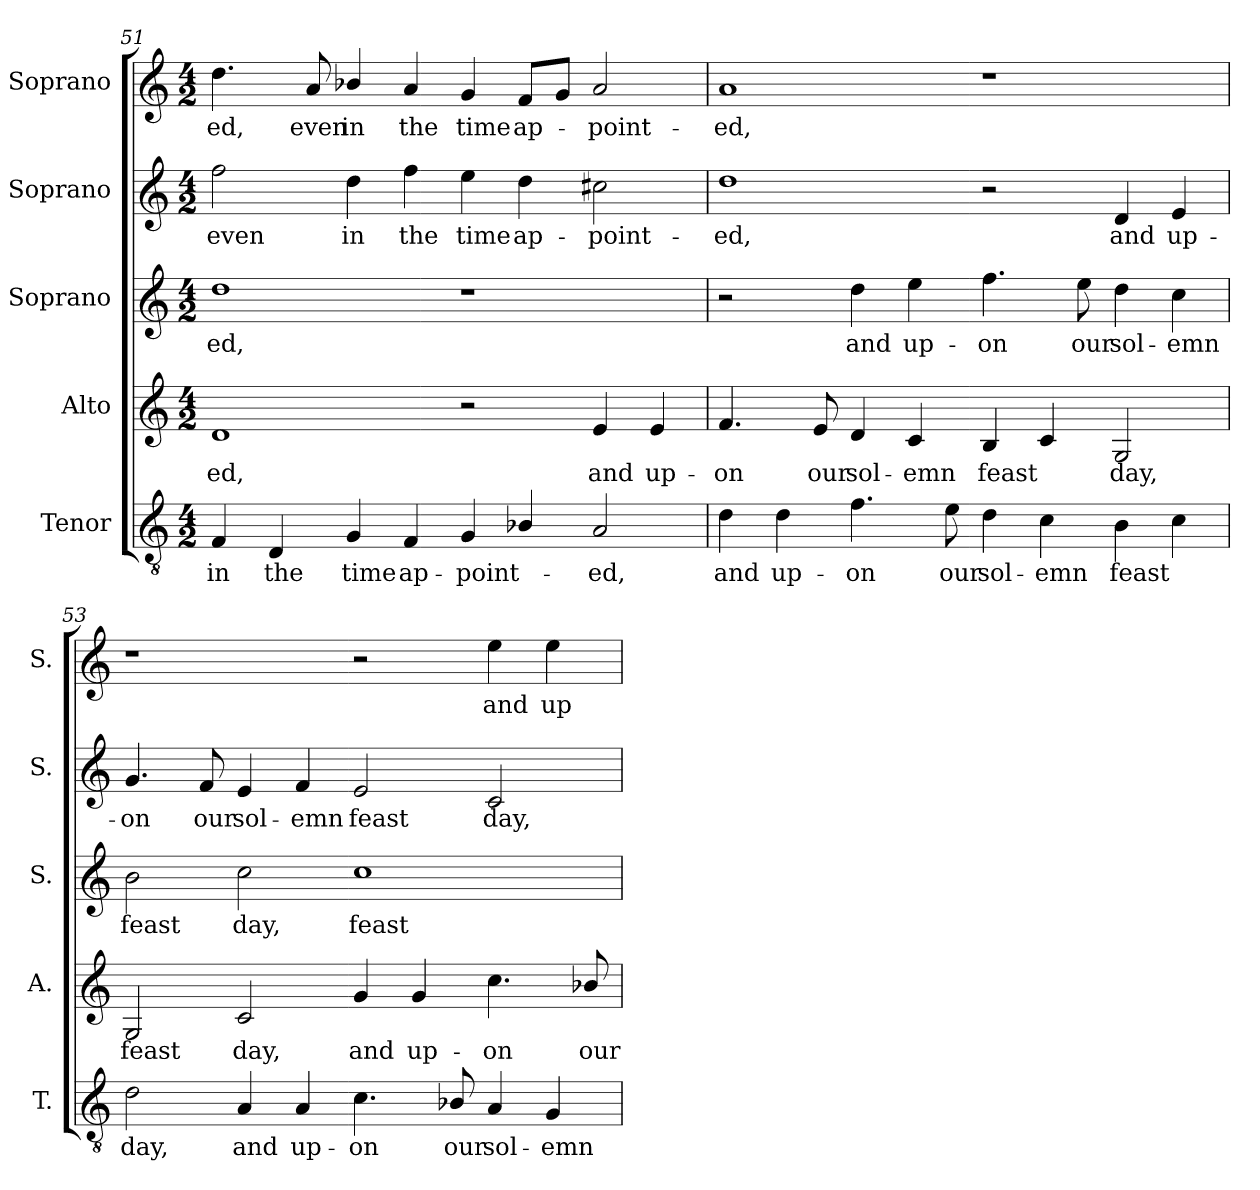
**kern	**text	**kern	**text	**kern	**text	**kern	**text	**kern	**text
*part5	*part5	*part4	*part4	*part3	*part3	*part2	*part2	*part1	*part1
*staff5	*staff5	*staff4	*staff4	*staff3	*staff3	*staff2	*staff2	*staff1	*staff1
*I"Tenor	*	*I"Alto	*	*I"Soprano	*	*I"Soprano	*	*I"Soprano	*
*I'T.	*	*I'A.	*	*I'S.	*	*I'S.	*	*I'S.	*
*clefGv2	*	*clefG2	*	*clefG2	*	*clefG2	*	*clefG2	*
*ITrd7c12	*	*	*	*	*	*	*	*	*
*k[]	*	*k[]	*	*k[]	*	*k[]	*	*k[]	*
*C:	*	*C:	*	*C:	*	*C:	*	*C:	*
*M4/2	*	*M4/2	*	*M4/2	*	*M4/2	*	*M4/2	*
=51	=51	=51	=51	=51	=51	=51	=51	=51	=51
!	!LO:LY:b:color=#000000	!	!	!	!	!	!	!	!
!	!	!	!LO:LY:b:color=#000000	!	!	!	!	!	!
!	!	!	!	!	!LO:LY:b:color=#000000	!	!	!	!
!	!	!	!	!	!	!	!LO:LY:b:color=#000000	!	!
!	!	!	!	!	!	!	!	!	!LO:LY:b:color=#000000
4FFi/	in	1di	-ed,	1ddi	-ed,	2ffi\	even	4.ddi\	-ed,
!	!LO:LY:b:color=#000000	!	!	!	!	!	!	!	!
4DDi/	the	.	.	.	.	.	.	.	.
!	!	!	!	!	!	!	!	!	!LO:LY:b:color=#000000
.	.	.	.	.	.	.	.	8ai/	even
!	!LO:LY:b:color=#000000	!	!	!	!	!	!	!	!
!	!	!	!	!	!	!	!LO:LY:b:color=#000000	!	!
!	!	!	!	!	!	!	!	!	!LO:LY:b:color=#000000
4GGi/	time	.	.	.	.	4ddi\	in	4b-Xi/	in
!	!LO:LY:b:color=#000000	!	!	!	!	!	!	!	!
!	!	!	!	!	!	!	!LO:LY:b:color=#000000	!	!
!	!	!	!	!	!	!	!	!	!LO:LY:b:color=#000000
4FFi/	ap-	.	.	.	.	4ffi\	the	4ai/	the
!	!LO:LY:b:color=#000000	!	!	!	!	!	!	!	!
!	!	!	!	!	!	!	!LO:LY:b:color=#000000	!	!
!	!	!	!	!	!	!	!	!	!LO:LY:b:color=#000000
4GGi/	-point-	2r	.	1r	.	4eei\	time	4gi/	time
!	!	!	!	!	!	!	!LO:LY:b:color=#000000	!	!
!	!	!	!	!	!	!	!	!	!LO:LY:b:color=#000000
4BB-Xi/	.	.	.	.	.	4ddi\	ap-	8fi/L	ap-
.	.	.	.	.	.	.	.	8gi/J	.
!	!LO:LY:b:color=#000000	!	!	!	!	!	!	!	!
!	!	!	!LO:LY:b:color=#000000	!	!	!	!	!	!
!	!	!	!	!	!	!	!LO:LY:b:color=#000000	!	!
!	!	!	!	!	!	!	!	!	!LO:LY:b:color=#000000
2AAi/	-ed,	4ei/	and	.	.	2cc#Xi\	-point-	2ai/	-point-
!	!	!	!LO:LY:b:color=#000000	!	!	!	!	!	!
.	.	4ei/	up-	.	.	.	.	.	.
=52	=52	=52	=52	=52	=52	=52	=52	=52	=52
!	!LO:LY:b:color=#000000	!	!	!	!	!	!	!	!
!	!	!	!LO:LY:b:color=#000000	!	!	!	!	!	!
!	!	!	!	!	!	!	!LO:LY:b:color=#000000	!	!
!	!	!	!	!	!	!	!	!	!LO:LY:b:color=#000000
4Di\	and	4.fi/	-on	2r	.	1ddi	-ed,	1ai	-ed,
!	!LO:LY:b:color=#000000	!	!	!	!	!	!	!	!
4Di\	up-	.	.	.	.	.	.	.	.
!	!	!	!LO:LY:b:color=#000000	!	!	!	!	!	!
.	.	8ei/	our	.	.	.	.	.	.
!	!LO:LY:b:color=#000000	!	!	!	!	!	!	!	!
!	!	!	!LO:LY:b:color=#000000	!	!	!	!	!	!
!	!	!	!	!	!LO:LY:b:color=#000000	!	!	!	!
4.Fi\	-on	4di/	sol-	4ddi\	and	.	.	.	.
!	!	!	!LO:LY:b:color=#000000	!	!	!	!	!	!
!	!	!	!	!	!LO:LY:b:color=#000000	!	!	!	!
.	.	4ci/	-emn	4eei\	up-	.	.	.	.
!	!LO:LY:b:color=#000000	!	!	!	!	!	!	!	!
8Ei\	our	.	.	.	.	.	.	.	.
!	!LO:LY:b:color=#000000	!	!	!	!	!	!	!	!
!	!	!	!LO:LY:b:color=#000000	!	!	!	!	!	!
!	!	!	!	!	!LO:LY:b:color=#000000	!	!	!	!
4Di\	sol-	4Bi/	feast	4.ffi\	-on	2r	.	1r	.
!	!LO:LY:b:color=#000000	!	!	!	!	!	!	!	!
4Ci\	-emn	4ci/	.	.	.	.	.	.	.
!	!	!	!	!	!LO:LY:b:color=#000000	!	!	!	!
.	.	.	.	8eei\	our	.	.	.	.
!	!LO:LY:b:color=#000000	!	!	!	!	!	!	!	!
!	!	!	!LO:LY:b:color=#000000	!	!	!	!	!	!
!	!	!	!	!	!LO:LY:b:color=#000000	!	!	!	!
!	!	!	!	!	!	!	!LO:LY:b:color=#000000	!	!
4BBi\	feast	2Gi/	day,	4ddi\	sol-	4di/	and	.	.
!	!	!	!	!	!LO:LY:b:color=#000000	!	!	!	!
!	!	!	!	!	!	!	!LO:LY:b:color=#000000	!	!
4Ci\	.	.	.	4cci\	-emn	4ei/	up-	.	.
!!LO:LB:g=z
=53	=53	=53	=53	=53	=53	=53	=53	=53	=53
!	!LO:LY:b:color=#000000	!	!	!	!	!	!	!	!
!	!	!	!LO:LY:b:color=#000000	!	!	!	!	!	!
!	!	!	!	!	!LO:LY:b:color=#000000	!	!	!	!
!	!	!	!	!	!	!	!LO:LY:b:color=#000000	!	!
2Di\	day,	2Gi/	feast	2bi\	feast	4.gi/	-on	1r	.
!	!	!	!	!	!	!	!LO:LY:b:color=#000000	!	!
.	.	.	.	.	.	8fi/	our	.	.
!	!LO:LY:b:color=#000000	!	!	!	!	!	!	!	!
!	!	!	!LO:LY:b:color=#000000	!	!	!	!	!	!
!	!	!	!	!	!LO:LY:b:color=#000000	!	!	!	!
!	!	!	!	!	!	!	!LO:LY:b:color=#000000	!	!
4AAi/	and	2ci/	day,	2cci\	day,	4ei/	sol-	.	.
!	!LO:LY:b:color=#000000	!	!	!	!	!	!	!	!
!	!	!	!	!	!	!	!LO:LY:b:color=#000000	!	!
4AAi/	up-	.	.	.	.	4fi/	-emn	.	.
!	!LO:LY:b:color=#000000	!	!	!	!	!	!	!	!
!	!	!	!LO:LY:b:color=#000000	!	!	!	!	!	!
!	!	!	!	!	!LO:LY:b:color=#000000	!	!	!	!
!	!	!	!	!	!	!	!LO:LY:b:color=#000000	!	!
4.Ci\	-on	4gi/	and	1cci	feast	2ei/	feast	2r	.
!	!	!	!LO:LY:b:color=#000000	!	!	!	!	!	!
.	.	4gi/	up-	.	.	.	.	.	.
!	!LO:LY:b:color=#000000	!	!	!	!	!	!	!	!
8BB-Xi/	our	.	.	.	.	.	.	.	.
!	!LO:LY:b:color=#000000	!	!	!	!	!	!	!	!
!	!	!	!LO:LY:b:color=#000000	!	!	!	!	!	!
!	!	!	!	!	!	!	!LO:LY:b:color=#000000	!	!
!	!	!	!	!	!	!	!	!	!LO:LY:b:color=#000000
4AAi/	sol-	4.cci\	-on	.	.	2ci/	day,	4eei\	and
!	!LO:LY:b:color=#000000	!	!	!	!	!	!	!	!
!	!	!	!	!	!	!	!	!	!LO:LY:b:color=#000000
4GGi/	-emn	.	.	.	.	.	.	4eei\	up-
!	!	!	!LO:LY:b:color=#000000	!	!	!	!	!	!
.	.	8b-Xi/	our	.	.	.	.	.	.
=	=	=	=	=	=	=	=	=	=
*-	*-	*-	*-	*-	*-	*-	*-	*-	*-
